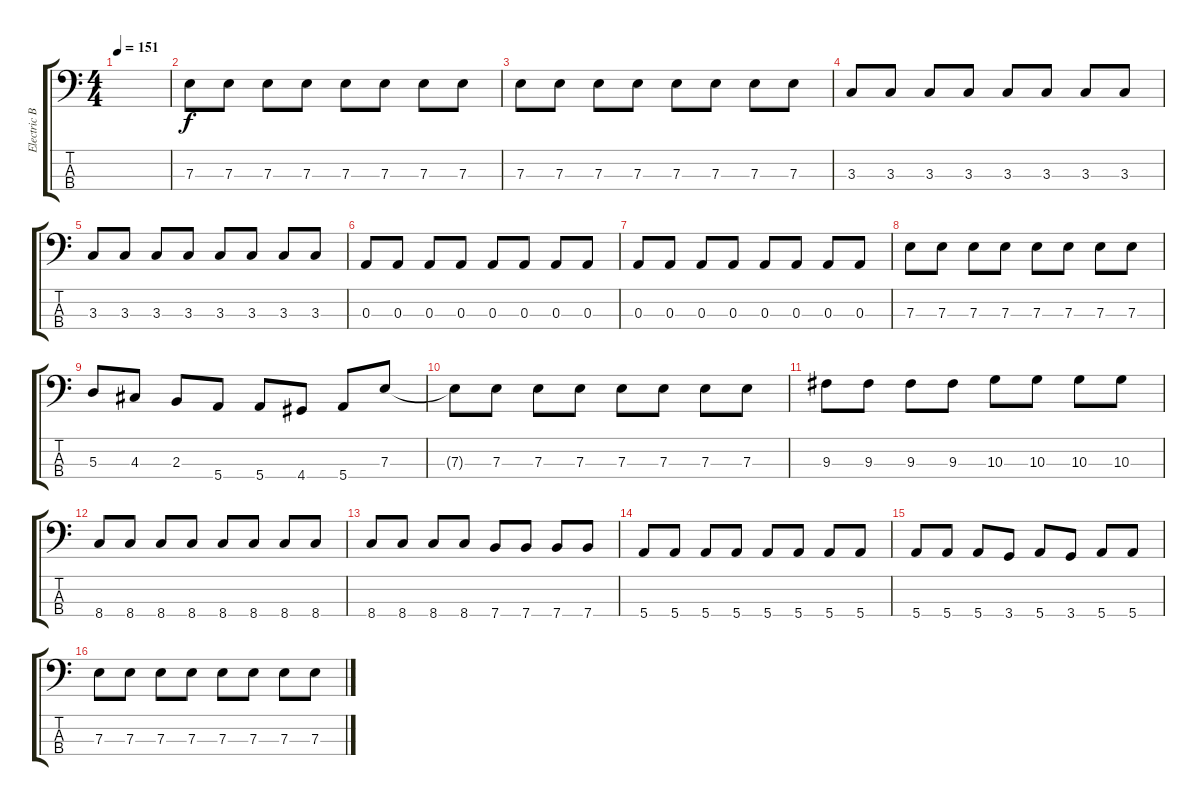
\track ("Electric Bass" "Electric B") {instrument electricbassfinger}
\staff {score tabs}
\tuning (G2 D2 A1 E1) {hide}
\ts (4 4)
\tempo 151
\clef f4
\ks c
|
7.3.8 7.3.8 7.3.8 7.3.8 7.3.8 7.3.8 7.3.8 7.3.8 |
7.3.8 7.3.8 7.3.8 7.3.8 7.3.8 7.3.8 7.3.8 7.3.8 |
3.3.8 3.3.8 3.3.8 3.3.8 3.3.8 3.3.8 3.3.8 3.3.8 |
3.3.8 3.3.8 3.3.8 3.3.8 3.3.8 3.3.8 3.3.8 3.3.8 |
0.3.8 0.3.8 0.3.8 0.3.8 0.3.8 0.3.8 0.3.8 0.3.8 |
0.3.8 0.3.8 0.3.8 0.3.8 0.3.8 0.3.8 0.3.8 0.3.8 |
7.3.8 7.3.8 7.3.8 7.3.8 7.3.8 7.3.8 7.3.8 7.3.8 |
5.3.8 4.3.8 2.3.8 5.4.8 5.4.8 4.4.8 5.4.8 7.3.8 |
7.3{t}.8 7.3.8 7.3.8 7.3.8 7.3.8 7.3.8 7.3.8 7.3.8 |
9.3.8 9.3.8 9.3.8 9.3.8 10.3.8 10.3.8 10.3.8 10.3.8 |
8.4.8 8.4.8 8.4.8 8.4.8 8.4.8 8.4.8 8.4.8 8.4.8 |
8.4.8 8.4.8 8.4.8 8.4.8 7.4.8 7.4.8 7.4.8 7.4.8 |
5.4.8 5.4.8 5.4.8 5.4.8 5.4.8 5.4.8 5.4.8 5.4.8 |
5.4.8 5.4.8 5.4.8 3.4.8 5.4.8 3.4.8 5.4.8 5.4.8 |
7.3.8 7.3.8 7.3.8 7.3.8 7.3.8 7.3.8 7.3.8 7.3.8
